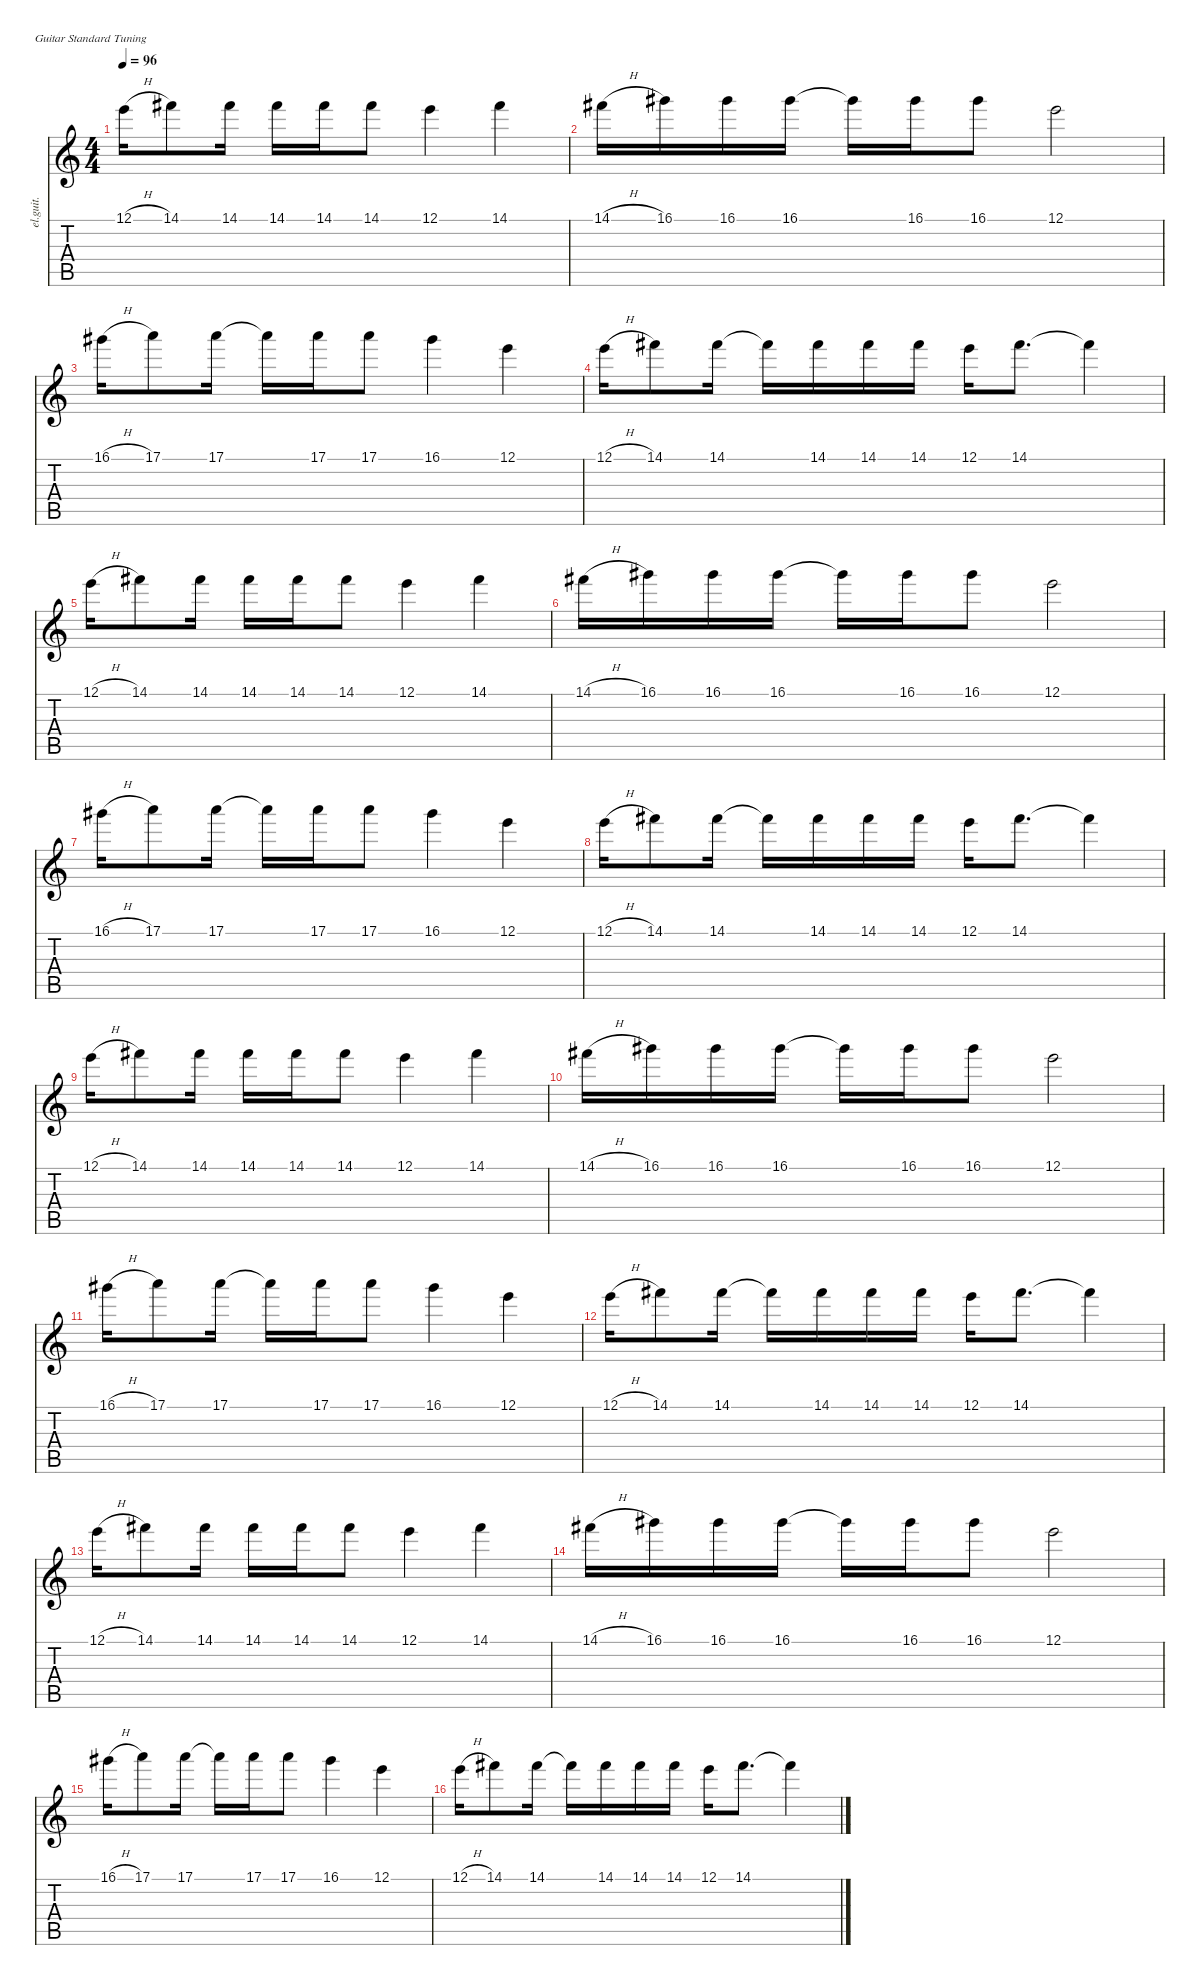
\defaultSystemsLayout 4
\hideDynamics
\bracketExtendMode nobrackets
\otherSystemsTrackNameOrientation horizontal
\track ("Guitar 1" "el.guit.") {instrument electricguitarclean}
\staff {score tabs}
\tuning (E4 B3 G3 D3 A2 E2)
\ts (4 4)
\tempo 96
\clef g2
\ks c
12.1{h}.16{dy f beam Down} 14.1{acc #}.8{beam Down} 14.1{acc #}.16{beam Down} 14.1{acc #}.16{beam Down} 14.1{acc #}.16{beam Down} 14.1{acc #}.8{beam Down} 12.1.4{beam Down} 14.1{acc #}.4{beam Down} |
14.1{h acc #}.16{beam Down} 16.1{acc #}.16{beam Down} 16.1{acc #}.16{beam Down} 16.1{acc #}.16{beam Down} 16.1{t acc #}.16{beam Down} 16.1{acc #}.16{beam Down} 16.1{acc #}.8{beam Down} 12.1.2{beam Down} |
16.1{h acc #}.16{beam Down} 17.1.8{beam Down} 17.1.16{beam Down} 17.1{t}.16{beam Down} 17.1.16{beam Down} 17.1.8{beam Down} 16.1{acc #}.4{beam Down} 12.1.4{beam Down} |
12.1{h}.16{beam Down} 14.1{acc #}.8{beam Down} 14.1{acc #}.16{beam Down} 14.1{t acc #}.16{beam Down} 14.1{acc #}.16{beam Down} 14.1{acc #}.16{beam Down} 14.1{acc #}.16{beam Down} 12.1.16{beam Down} 14.1{acc #}.8{d beam Down} 14.1{t acc #}.4{beam Down} |
12.1{h}.16{beam Down} 14.1{acc #}.8{beam Down} 14.1{acc #}.16{beam Down} 14.1{acc #}.16{beam Down} 14.1{acc #}.16{beam Down} 14.1{acc #}.8{beam Down} 12.1.4{beam Down} 14.1{acc #}.4{beam Down} |
14.1{h acc #}.16{beam Down} 16.1{acc #}.16{beam Down} 16.1{acc #}.16{beam Down} 16.1{acc #}.16{beam Down} 16.1{t acc #}.16{beam Down} 16.1{acc #}.16{beam Down} 16.1{acc #}.8{beam Down} 12.1.2{beam Down} |
16.1{h acc #}.16{beam Down} 17.1.8{beam Down} 17.1.16{beam Down} 17.1{t}.16{beam Down} 17.1.16{beam Down} 17.1.8{beam Down} 16.1{acc #}.4{beam Down} 12.1.4{beam Down} |
12.1{h}.16{beam Down} 14.1{acc #}.8{beam Down} 14.1{acc #}.16{beam Down} 14.1{t acc #}.16{beam Down} 14.1{acc #}.16{beam Down} 14.1{acc #}.16{beam Down} 14.1{acc #}.16{beam Down} 12.1.16{beam Down} 14.1{acc #}.8{d beam Down} 14.1{t acc #}.4{beam Down} |
12.1{h}.16{beam Down} 14.1{acc #}.8{beam Down} 14.1{acc #}.16{beam Down} 14.1{acc #}.16{beam Down} 14.1{acc #}.16{beam Down} 14.1{acc #}.8{beam Down} 12.1.4{beam Down} 14.1{acc #}.4{beam Down} |
14.1{h acc #}.16{beam Down} 16.1{acc #}.16{beam Down} 16.1{acc #}.16{beam Down} 16.1{acc #}.16{beam Down} 16.1{t acc #}.16{beam Down} 16.1{acc #}.16{beam Down} 16.1{acc #}.8{beam Down} 12.1.2{beam Down} |
16.1{h acc #}.16{beam Down} 17.1.8{beam Down} 17.1.16{beam Down} 17.1{t}.16{beam Down} 17.1.16{beam Down} 17.1.8{beam Down} 16.1{acc #}.4{beam Down} 12.1.4{beam Down} |
12.1{h}.16{beam Down} 14.1{acc #}.8{beam Down} 14.1{acc #}.16{beam Down} 14.1{t acc #}.16{beam Down} 14.1{acc #}.16{beam Down} 14.1{acc #}.16{beam Down} 14.1{acc #}.16{beam Down} 12.1.16{beam Down} 14.1{acc #}.8{d beam Down} 14.1{t acc #}.4{beam Down} |
12.1{h}.16{beam Down} 14.1{acc #}.8{beam Down} 14.1{acc #}.16{beam Down} 14.1{acc #}.16{beam Down} 14.1{acc #}.16{beam Down} 14.1{acc #}.8{beam Down} 12.1.4{beam Down} 14.1{acc #}.4{beam Down} |
14.1{h acc #}.16{beam Down} 16.1{acc #}.16{beam Down} 16.1{acc #}.16{beam Down} 16.1{acc #}.16{beam Down} 16.1{t acc #}.16{beam Down} 16.1{acc #}.16{beam Down} 16.1{acc #}.8{beam Down} 12.1.2{beam Down} |
16.1{h acc #}.16{beam Down} 17.1.8{beam Down} 17.1.16{beam Down} 17.1{t}.16{beam Down} 17.1.16{beam Down} 17.1.8{beam Down} 16.1{acc #}.4{beam Down} 12.1.4{beam Down} |
12.1{h}.16{beam Down} 14.1{acc #}.8{beam Down} 14.1{acc #}.16{beam Down} 14.1{t acc #}.16{beam Down} 14.1{acc #}.16{beam Down} 14.1{acc #}.16{beam Down} 14.1{acc #}.16{beam Down} 12.1.16{beam Down} 14.1{acc #}.8{d beam Down} 14.1{t acc #}.4{beam Down}
